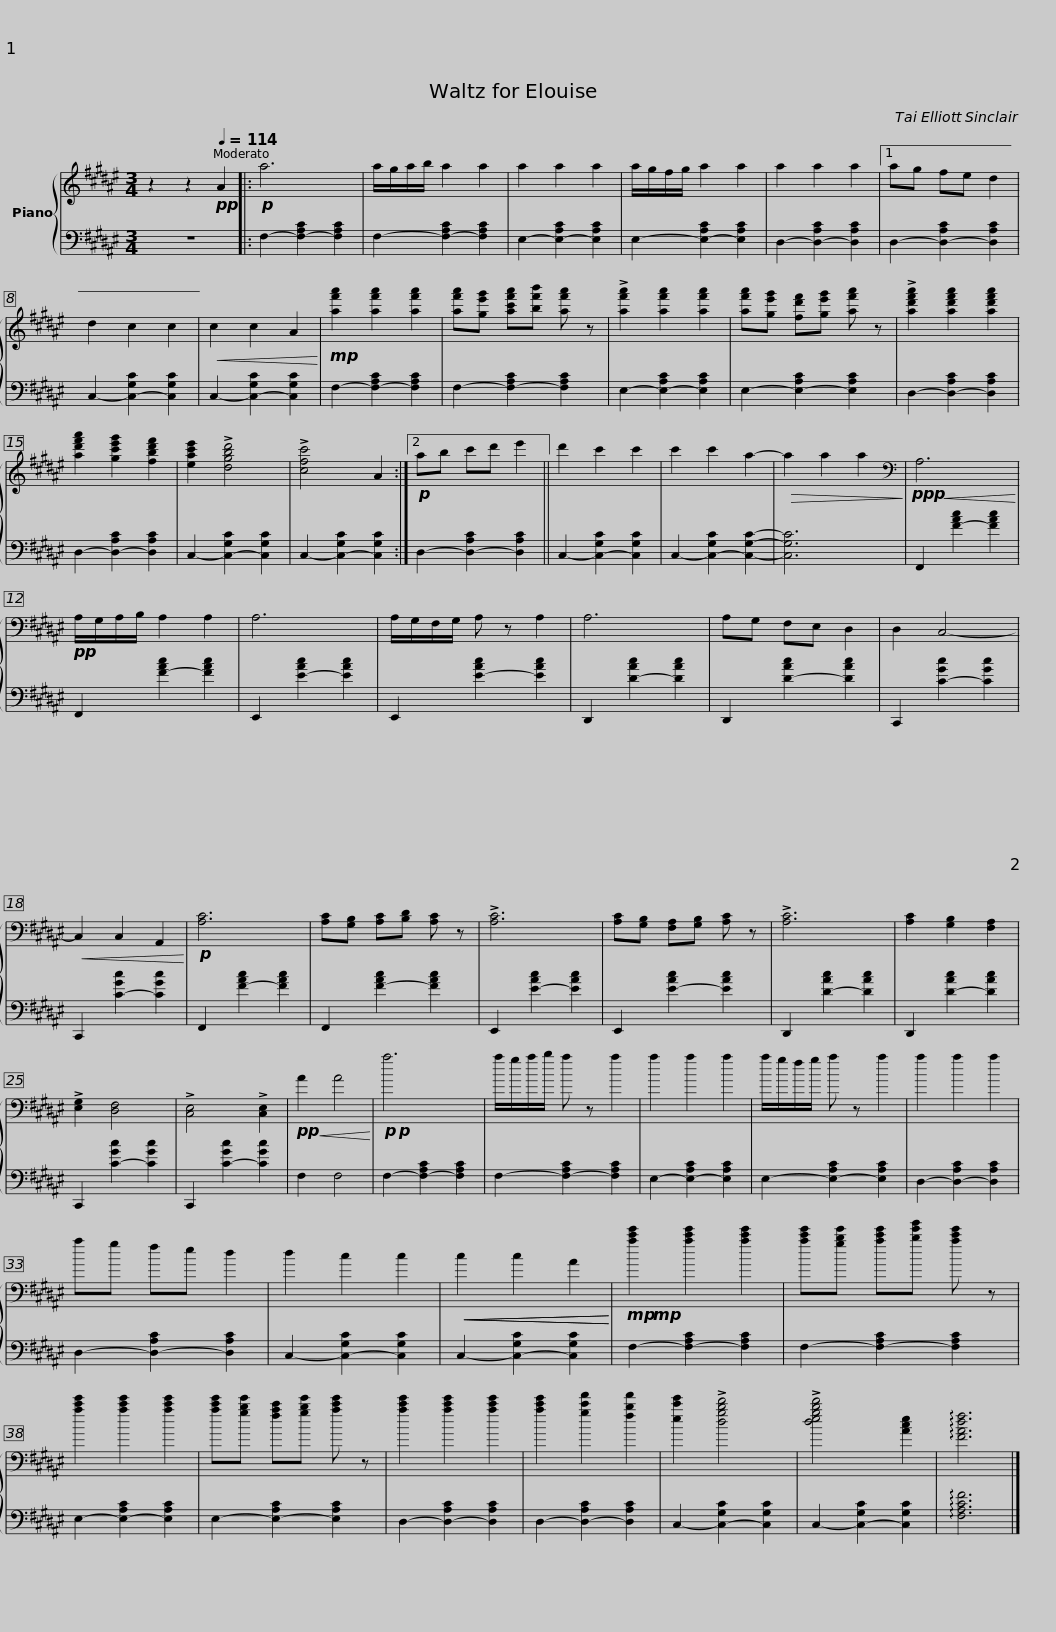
X:1
%%score { 1 | 2 }
L:1/8
M:3/4
I:linebreak $
K:F#
V:1 treble
V:2 bass
V:1
 z2 z2!pp![Q:1/4=114] A2 |:!p! a6 | a/g/a/b/ a2 a2 | a2 a2 a2 | a/g/f/g/ a2 a2 | %5
 a2 a2 a2 |1 ag fe d2 | d2 c2 c2 |$!<(! c2 c2 A2!<)! |!mp! [af'a']2 [af'a']2 [af'a']2 | %10
 [af'a'][ge'g'] [ac'f'a'][bf'b'] [af'a'] z | !>![af'a']2 [af'a']2 [af'a']2 | [af'a'][ge'g'] [fd'f'][ge'g'] [af'a'] z | !>![ad'f'a']2 [ad'f'a']2 [ad'f'a']2 | [ad'f'a']2 [gc'e'g']2 [fbd'f']2 | %15
 [eac'e']2 !>![dgbd']4 |$ !>![cfc']4 A2 :|2!p! ab c'd' e'2 || d'2 c'2 c'2 | c'2 c'2 a2- | %20
!>(! a2 a2 a2!>)! |[K:bass]!ppp!!<(! A,6!<)! |!pp! A,/G,/A,/B,/ A,2 A,2 | A,6 |$ A,/G,/F,/G,/ A, z A,2 | %25
 A,6 | A,G, F,E, D,2 | D,2 C,4- |!<(! C,2 C,2 A,,2!<)! |!p! [A,C]6 | %30
 [A,C][G,B,] [A,C][B,D] [A,C] z | !>![A,C]6 |$ [A,C][G,B,] [F,A,][G,B,] [A,C] z | !>![A,C]6 | [A,C]2 [G,B,]2 [F,A,]2 | %35
 !>![E,G,]2 [D,F,]4 | !>![C,E,]4 !>![C,E,]2 |!pp!!<(! A2 A4!<)! |!p!!p! a6 | a/g/a/b/ a z a2 |$ %40
 a2 a2 a2 | a/g/f/g/ a z a2 | a2 a2 a2 | ag fe d2 | d2 c2 c2 | %45
!<(!!<(! c2 c2 A2!<)!!<)! |!mp!!mp! [ac'e']2 [ac'e']2 [ac'e']2 | [ac'e'][gbe'] [ac'e'][be'g'] [ac'e'] z |$ [ac'e']2 [ac'e']2 [ac'e']2 | [ac'e'][gbe'] [fac'][gbe'] [ac'e'] z | %50
 [ac'e']2 [ac'e']2 [ac'e']2 | [ac'e']2 [gc'f']2 [fbf']2 | [ec'e']2 !>![dgbd']4 | !>![degbd']4 [Ace]2 | !arpeggio![FAdf]6 |] %55
V:2
 z6 |: F,2- [F,-A,C]2 [F,A,C]2 | F,2- [F,-A,C]2 [F,A,C]2 | E,2- [E,-A,C]2 [E,A,C]2 | E,2- [E,-A,C]2 [E,A,C]2 | %5
 D,2- [D,-A,C]2 [D,A,C]2 |1 D,2- [D,-A,C]2 [D,A,C]2 | C,2- [C,-G,C]2 [C,G,C]2 |$ C,2- [C,-G,C]2 [C,G,C]2 | F,2- [F,-A,C]2 [F,A,C]2 | %10
 F,2- [F,-A,C]2 [F,A,C]2 | E,2- [E,-A,C]2 [E,A,C]2 | E,2- [E,-A,C]2 [E,A,C]2 | D,2- [D,-A,C]2 [D,A,C]2 | D,2- [D,-A,C]2 [D,A,C]2 | %15
 C,2- [C,-G,C]2 [C,G,C]2 |$ C,2- [C,-G,C]2 [C,G,C]2 :|2 D,2- [D,-A,C]2 [D,A,C]2 || C,2- [C,-G,C]2 [C,G,C]2 | C,2- [C,-G,C]2 [C,G,C]2- | %20
 [C,G,C]6 | F,,2 [F-Ac]2 [FAc]2 | F,,2 [F-Ac]2 [FAc]2 | E,,2 [E-Ac]2 [EAc]2 |$ E,,2 [E-Ac]2 [EAc]2 | %25
 D,,2 [D-Ac]2 [DAc]2 | D,,2 [D-Ac]2 [DAc]2 | C,,2 [C-Gc]2 [CGc]2 | C,,2 [C-Gc]2 [CGc]2 | F,,2 [F-Ac]2 [FAc]2 | %30
 F,,2 [F-Ac]2 [FAc]2 | E,,2 [E-Ac]2 [EAc]2 |$ E,,2 [E-Ac]2 [EAc]2 | D,,2 [D-Ac]2 [DAc]2 | D,,2 [D-Ac]2 [DAc]2 | %35
 C,,2 [C-Gc]2 [CGc]2 | C,,2 [C-Gc]2 [CGc]2 | F,2 F,4 | F,2- [F,-A,C]2 [F,A,C]2 | F,2- [F,-A,C]2 [F,A,C]2 |$ %40
 E,2- [E,-A,C]2 [E,A,C]2 | E,2- [E,-A,C]2 [E,A,C]2 | D,2- [D,-A,C]2 [D,A,C]2 | D,2- [D,-A,C]2 [D,A,C]2 | C,2- [C,-G,C]2 [C,G,C]2 | %45
 C,2- [C,-G,C]2 [C,G,C]2 | F,2- [F,-A,C]2 [F,A,C]2 | F,2- [F,-A,C]2 [F,A,C]2 |$ E,2- [E,-A,C]2 [E,A,C]2 | E,2- [E,-A,C]2 [E,A,C]2 | %50
 D,2- [D,-A,C]2 [D,A,C]2 | D,2- [D,-A,C]2 [D,A,C]2 | C,2- [C,-G,C]2 [C,G,C]2 | C,2- [C,-G,C]2 [C,G,C]2 | !arpeggio![F,A,CF]6 |] %55
